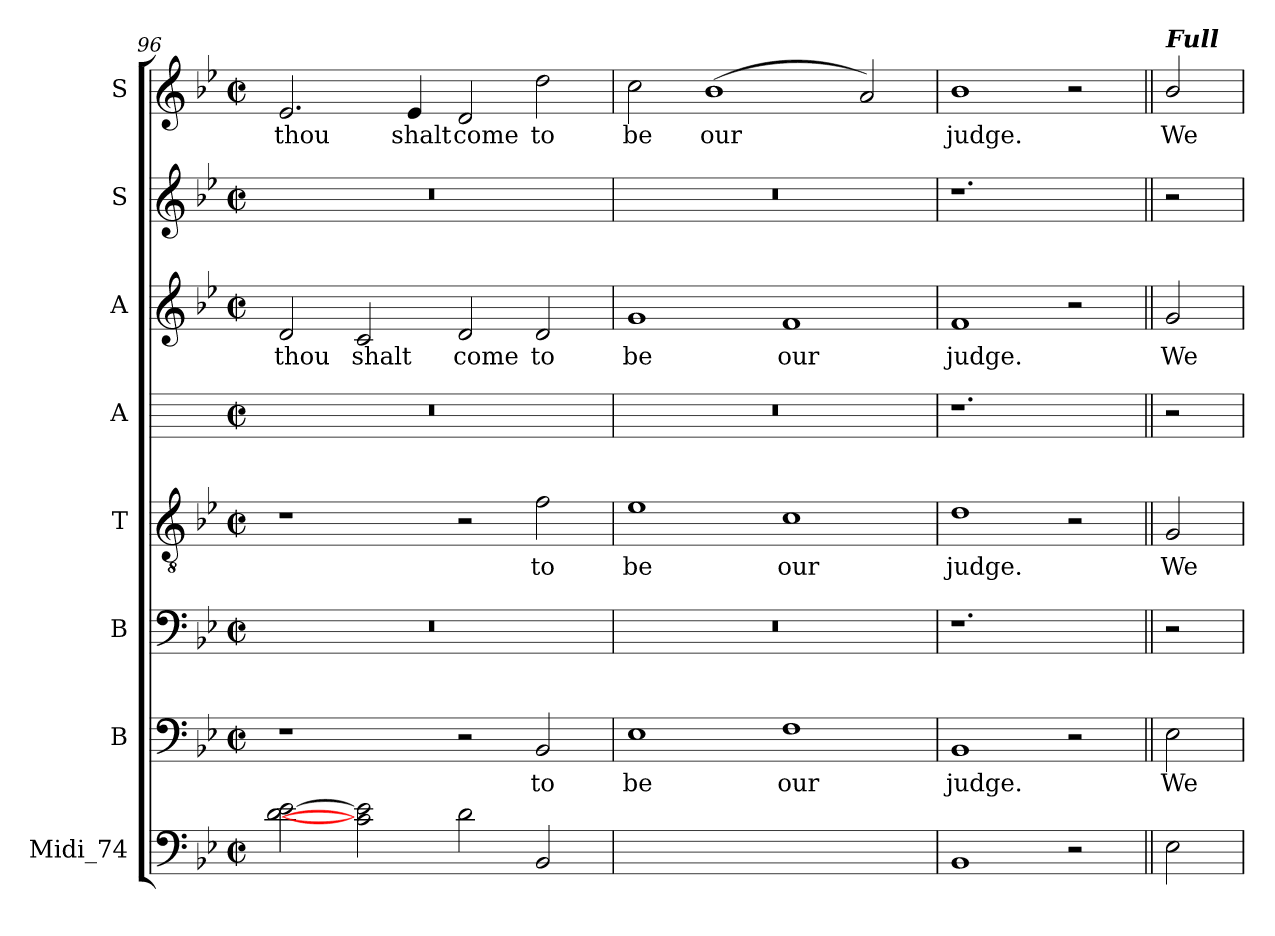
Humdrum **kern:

**kern	**text	**kern	**text	**kern	**kern	**text	**kern	**kern	**text	**kern	**kern	**text
*part8	*part8	*part7	*part7	*part6	*part5	*part5	*part4	*part3	*part3	*part2	*part1	*part1
*staff8	*staff8	*staff7	*staff7	*staff6	*staff5	*staff5	*staff4	*staff3	*staff3	*staff2	*staff1	*staff1
*I"Midi_74	*	*I"B	*	*I"B	*I"T	*	*I"A	*I"A	*	*I"S	*I"S	*
*	*	*I'B	*	*I'B	*I'T	*	*I'A	*I'A	*	*I'S	*I'S	*
*clefF4	*	*clefF4	*	*clefF4	*clefGv2	*	*	*clefG2	*	*clefG2	*clefG2	*
*k[b-e-]	*	*k[b-e-]	*	*k[b-e-]	*k[b-e-]	*	*	*k[b-e-]	*	*k[b-e-]	*k[b-e-]	*
*B-:	*	*B-:	*	*B-:	*B-:	*	*	*B-:	*	*B-:	*B-:	*
*M4/2	*	*M4/2	*	*M4/2	*M4/2	*	*M4/2	*M4/2	*	*M4/2	*M4/2	*
*met(c|)	*	*met(c|)	*	*met(c|)	*met(c|)	*	*met(c|)	*met(c|)	*	*met(c|)	*met(c|)	*
=96	=96	=96	=96	=96	=96	=96	=96	=96	=96	=96	=96	=96
!	!	!	!	!	!	!	!	!	!LO:LY:b	!	!	!LO:LY:b
[2d [2e-	.	1r	.	0r	1r	.	0r	2d	thou	0r	2.e-	thou
!	!	!	!	!	!	!	!	!	!LO:LY:b	!	!	!
2c] 2e-]	.	.	.	.	.	.	.	2c	shalt	.	.	.
!	!	!	!	!	!	!	!	!	!	!	!	!LO:LY:b
.	.	.	.	.	.	.	.	.	.	.	4e-	shalt
!	!	!	!	!	!	!	!	!	!LO:LY:b	!	!	!LO:LY:b
2d	.	2r	.	.	2r	.	.	2d	come	.	2d	come
!	!	!	!LO:LY:b	!	!	!LO:LY:b	!	!	!LO:LY:b	!	!	!LO:LY:b
2BB-	.	2BB-	to	.	2f	to	.	2d	to	.	2dd	to
=97	=97	=97	=97	=97	=97	=97	=97	=97	=97	=97	=97	=97
!	!LO:LY:b	!	!LO:LY:b	!	!	!LO:LY:b	!	!	!LO:LY:b	!	!	!LO:LY:b
[2E-yy	6	1E-	be	0r	1e-	be	0r	1g	be	0r	2cc	be
!	!LO:LY:b	!	!	!	!	!	!	!	!	!	!	!LO:LY:b
2E-yy]	5	.	.	.	.	.	.	.	.	.	(<1b-	our
!	!LO:LY:b	!	!LO:LY:b	!	!	!LO:LY:b	!	!	!LO:LY:b	!	!	!
[2Fyy	4	1F	our	.	1c	our	.	1f	our	.	.	.
!	!LO:LY:b	!	!	!	!	!	!	!	!	!	!	!
2Fyy]	3	.	.	.	.	.	.	.	.	.	2a)	.
=98	=98	=98	=98	=98	=98	=98	=98	=98	=98	=98	=98	=98
!	!	!	!LO:LY:b	!	!	!LO:LY:b	!	!	!LO:LY:b	!	!	!LO:LY:b
1BB-	.	1BB-	judge.	1.r	1d	judge.	1.r	1f	judge.	1.r	1b-	judge.
2r	.	2r	.	.	2r	.	.	2r	.	.	2r	.
=99||	=99||	=99||	=99||	=99||	=99||	=99||	=99||	=99||	=99||	=99||	=99||	=99||
!	!	!	!	!	!	!	!	!	!	!	!LO:TX:a:Bi:t=Full	!
!	!	!	!LO:LY:b	!	!	!LO:LY:b	!	!	!LO:LY:b	!	!	!LO:LY:b
2E-	.	2E-	We	2r	2G	We	2r	2g	We	2r	2b-/	We
=	=	=	=	=	=	=	=	=	=	=	=	=
*-	*-	*-	*-	*-	*-	*-	*-	*-	*-	*-	*-	*-
